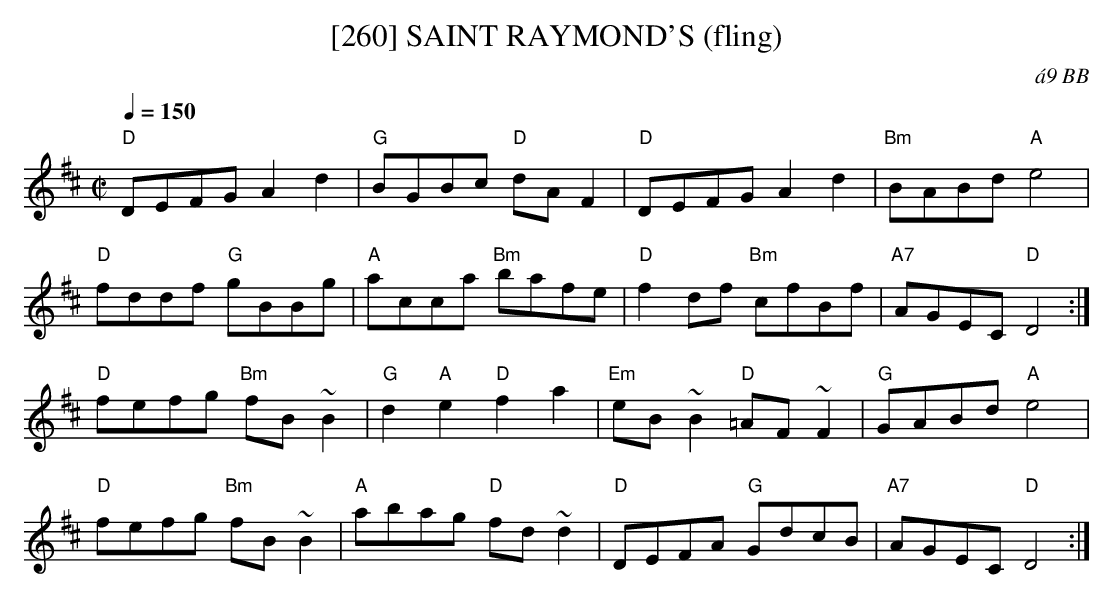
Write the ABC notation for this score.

X:1
T:[260] SAINT RAYMOND'S (fling)
C:\'a9 BB
Q:1/4=150
M:C|
L:1/8
K:D
"D"DEFG A2d2|"G"BGBc "D"dAF2|"D"DEFG A2d2|"Bm"BABd "A"e4|
"D"fddf "G"gBBg|"A"acca "Bm"bafe|"D"f2 df "Bm"cfBf|"A7"AGEC "D"D4 :|
"D"fefg "Bm"fB~B2|"G"d2 "A"e2 "D"f2a2|"Em"eB~B2 "D"=AF~F2|"G"GABd "A"e4|
"D"fefg "Bm"fB~B2|"A"abag "D"fd~d2|"D"DEFA "G"GdcB|"A7"AGEC "D"D4 :|
